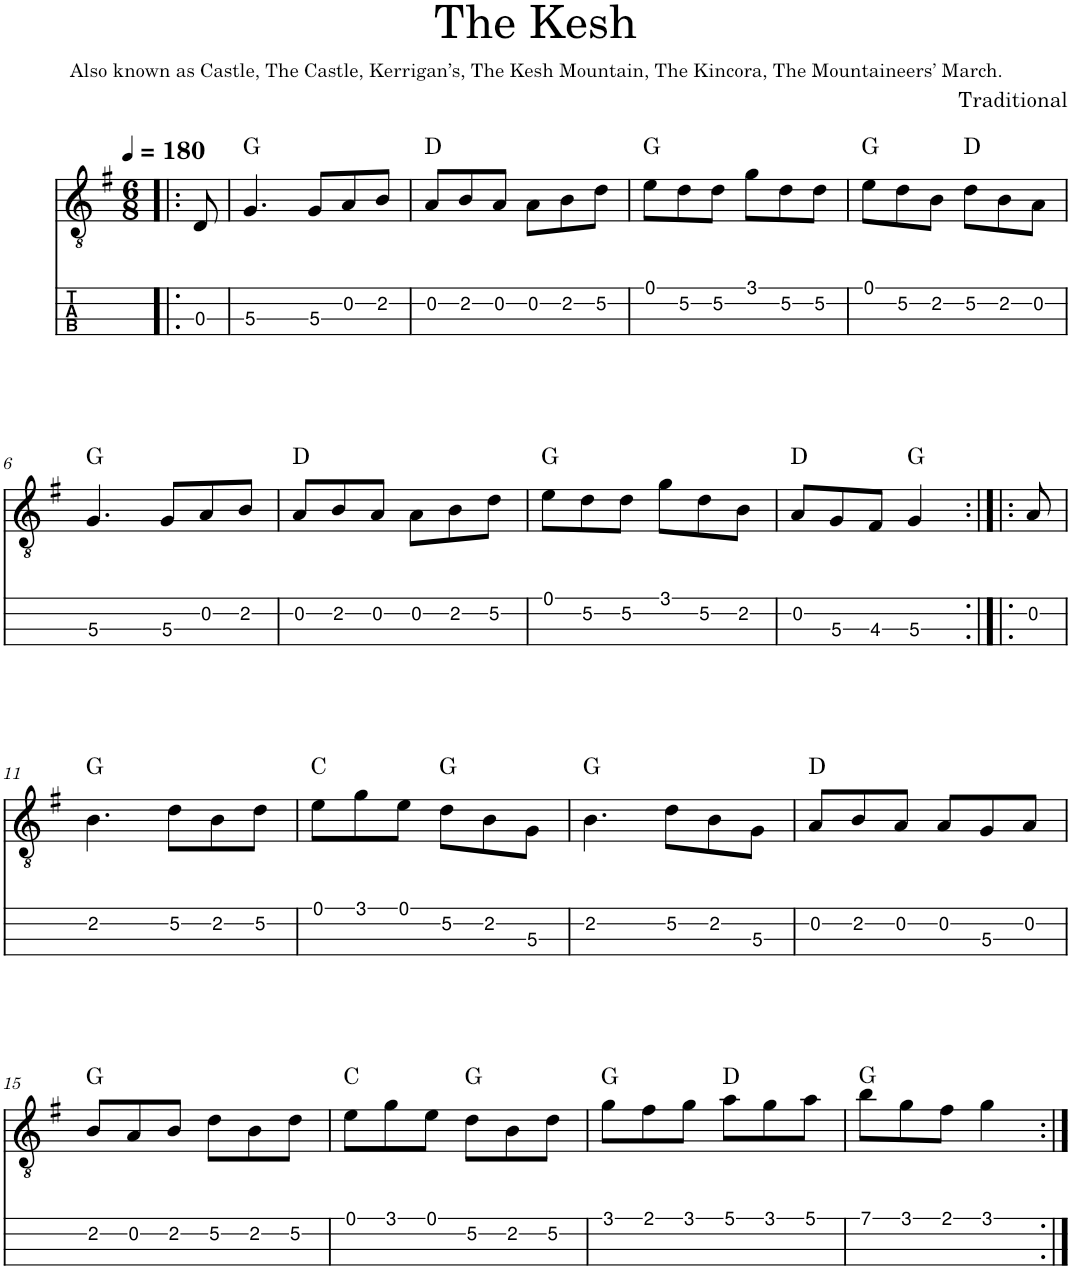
**kern	**kern	**harte
*part1	*part1	*part1
*staff2	*staff1	*
*I"Irish Tenor Banjo	*	*
*I'ITB	*	*
*stria4	*	*
*	*clefGv2	*
*Trd7c12	*Trd7c12	*
*k[f#]	*k[f#]	*
*G:	*G:	*
*M6/8	*M6/8	*
*MM180	*MM180	*
=1!|:	=1!|:	=1!|:
8D	8D/	.
=2	=2	=2
4.G	4.G/	G:maj
8GL	8G/L	.
8A	8A/	.
8BJ	8B/J	.
=3	=3	=3
8AL	8A/L	D:maj
8B	8B/	.
8AJ	8A/J	.
8AL	8A\L	.
8B	8B\	.
8dJ	8d\J	.
=4	=4	=4
8eL	8e\L	G:maj
8d	8d\	.
8dJ	8d\J	.
8gL	8g\L	.
8d	8d\	.
8dJ	8d\J	.
=5	=5	=5
8eL	8e\L	G:maj
8d	8d\	.
8BJ	8B\J	.
8dL	8d\L	D:maj
8B	8B\	.
8AJ	8A\J	.
!!LO:LB:g=z
=6	=6	=6
4.G	4.G/	G:maj
8GL	8G/L	.
8A	8A/	.
8BJ	8B/J	.
=7	=7	=7
8AL	8A/L	D:maj
8B	8B/	.
8AJ	8A/J	.
8AL	8A\L	.
8B	8B\	.
8dJ	8d\J	.
=8	=8	=8
8eL	8e\L	G:maj
8d	8d\	.
8dJ	8d\J	.
8gL	8g\L	.
8d	8d\	.
8BJ	8B\J	.
=9	=9	=9
8AL	8A/L	D:maj
8G	8G/	.
8F#J	8F#/J	.
4G	4G/	G:maj
=10:|!|:	=10:|!|:	=10:|!|:
8A	8A/	.
!!LO:LB:g=z
=11	=11	=11
4.B	4.B\	G:maj
8dL	8d\L	.
8B	8B\	.
8dJ	8d\J	.
=12	=12	=12
8eL	8e\L	C:maj
8g	8g\	.
8eJ	8e\J	.
8dL	8d\L	G:maj
8B	8B\	.
8GJ	8G\J	.
=13	=13	=13
4.B	4.B\	G:maj
8dL	8d\L	.
8B	8B\	.
8GJ	8G\J	.
=14	=14	=14
8AL	8A/L	D:maj
8B	8B/	.
8AJ	8A/J	.
8AL	8A/L	.
8G	8G/	.
8AJ	8A/J	.
!!LO:LB:g=z
=15	=15	=15
8BL	8B/L	G:maj
8A	8A/	.
8BJ	8B/J	.
8dL	8d\L	.
8B	8B\	.
8dJ	8d\J	.
=16	=16	=16
8eL	8e\L	C:maj
8g	8g\	.
8eJ	8e\J	.
8dL	8d\L	G:maj
8B	8B\	.
8dJ	8d\J	.
=17	=17	=17
8gL	8g\L	G:maj
8f#	8f#\	.
8gJ	8g\J	.
8aL	8a\L	D:maj
8g	8g\	.
8aJ	8a\J	.
=18	=18	=18
8bL	8b\L	G:maj
8g	8g\	.
8f#J	8f#\J	.
4g	4g\	.
=:|!	=:|!	=:|!
*-	*-	*-
